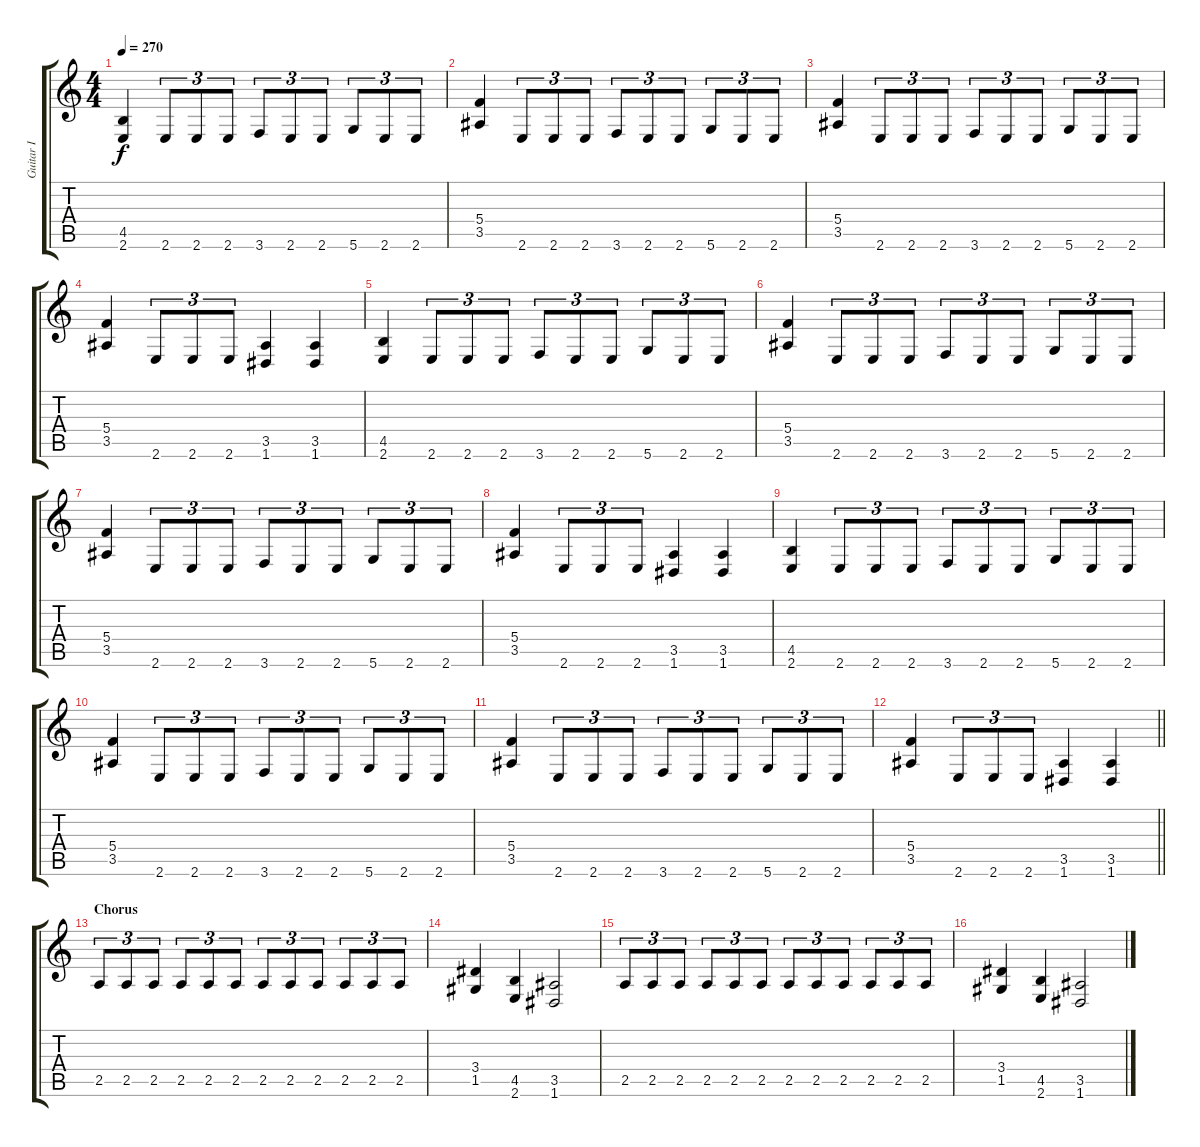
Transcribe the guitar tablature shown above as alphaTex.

\track ("Guitar I" "Guitar I") {instrument distortionguitar}
\staff {score tabs}
\tuning (D4 A3 F3 C3 G2 D2) {hide}
\ts (4 4)
\tempo 270
\clef g2
\ks c
(4.5 2.6).4{dy f} 2.6.8{tu (3 2)} 2.6.8{tu (3 2)} 2.6.8{tu (3 2)} 3.6.8{tu (3 2)} 2.6.8{tu (3 2)} 2.6.8{tu (3 2)} 5.6.8{tu (3 2)} 2.6.8{tu (3 2)} 2.6.8{tu (3 2)} |
(5.4 3.5).4 2.6.8{tu (3 2)} 2.6.8{tu (3 2)} 2.6.8{tu (3 2)} 3.6.8{tu (3 2)} 2.6.8{tu (3 2)} 2.6.8{tu (3 2)} 5.6.8{tu (3 2)} 2.6.8{tu (3 2)} 2.6.8{tu (3 2)} |
(5.4 3.5).4 2.6.8{tu (3 2)} 2.6.8{tu (3 2)} 2.6.8{tu (3 2)} 3.6.8{tu (3 2)} 2.6.8{tu (3 2)} 2.6.8{tu (3 2)} 5.6.8{tu (3 2)} 2.6.8{tu (3 2)} 2.6.8{tu (3 2)} |
(5.4 3.5).4 2.6.8{tu (3 2)} 2.6.8{tu (3 2)} 2.6.8{tu (3 2)} (3.5 1.6).4 (3.5 1.6).4 |
(4.5 2.6).4 2.6.8{tu (3 2)} 2.6.8{tu (3 2)} 2.6.8{tu (3 2)} 3.6.8{tu (3 2)} 2.6.8{tu (3 2)} 2.6.8{tu (3 2)} 5.6.8{tu (3 2)} 2.6.8{tu (3 2)} 2.6.8{tu (3 2)} |
(5.4 3.5).4 2.6.8{tu (3 2)} 2.6.8{tu (3 2)} 2.6.8{tu (3 2)} 3.6.8{tu (3 2)} 2.6.8{tu (3 2)} 2.6.8{tu (3 2)} 5.6.8{tu (3 2)} 2.6.8{tu (3 2)} 2.6.8{tu (3 2)} |
(5.4 3.5).4 2.6.8{tu (3 2)} 2.6.8{tu (3 2)} 2.6.8{tu (3 2)} 3.6.8{tu (3 2)} 2.6.8{tu (3 2)} 2.6.8{tu (3 2)} 5.6.8{tu (3 2)} 2.6.8{tu (3 2)} 2.6.8{tu (3 2)} |
(5.4 3.5).4 2.6.8{tu (3 2)} 2.6.8{tu (3 2)} 2.6.8{tu (3 2)} (3.5 1.6).4 (3.5 1.6).4 |
(4.5 2.6).4 2.6.8{tu (3 2)} 2.6.8{tu (3 2)} 2.6.8{tu (3 2)} 3.6.8{tu (3 2)} 2.6.8{tu (3 2)} 2.6.8{tu (3 2)} 5.6.8{tu (3 2)} 2.6.8{tu (3 2)} 2.6.8{tu (3 2)} |
(5.4 3.5).4 2.6.8{tu (3 2)} 2.6.8{tu (3 2)} 2.6.8{tu (3 2)} 3.6.8{tu (3 2)} 2.6.8{tu (3 2)} 2.6.8{tu (3 2)} 5.6.8{tu (3 2)} 2.6.8{tu (3 2)} 2.6.8{tu (3 2)} |
(5.4 3.5).4 2.6.8{tu (3 2)} 2.6.8{tu (3 2)} 2.6.8{tu (3 2)} 3.6.8{tu (3 2)} 2.6.8{tu (3 2)} 2.6.8{tu (3 2)} 5.6.8{tu (3 2)} 2.6.8{tu (3 2)} 2.6.8{tu (3 2)} |
\barLineRight lightlight
(5.4 3.5).4 2.6.8{tu (3 2)} 2.6.8{tu (3 2)} 2.6.8{tu (3 2)} (3.5 1.6).4 (3.5 1.6).4 |
\section ("" "Chorus")
2.5.8{tu (3 2)} 2.5.8{tu (3 2)} 2.5.8{tu (3 2)} 2.5.8{tu (3 2)} 2.5.8{tu (3 2)} 2.5.8{tu (3 2)} 2.5.8{tu (3 2)} 2.5.8{tu (3 2)} 2.5.8{tu (3 2)} 2.5.8{tu (3 2)} 2.5.8{tu (3 2)} 2.5.8{tu (3 2)} |
(3.4 1.5).4 (4.5 2.6).4 (3.5 1.6).2 |
2.5.8{tu (3 2)} 2.5.8{tu (3 2)} 2.5.8{tu (3 2)} 2.5.8{tu (3 2)} 2.5.8{tu (3 2)} 2.5.8{tu (3 2)} 2.5.8{tu (3 2)} 2.5.8{tu (3 2)} 2.5.8{tu (3 2)} 2.5.8{tu (3 2)} 2.5.8{tu (3 2)} 2.5.8{tu (3 2)} |
(3.4 1.5).4 (4.5 2.6).4 (3.5 1.6).2
